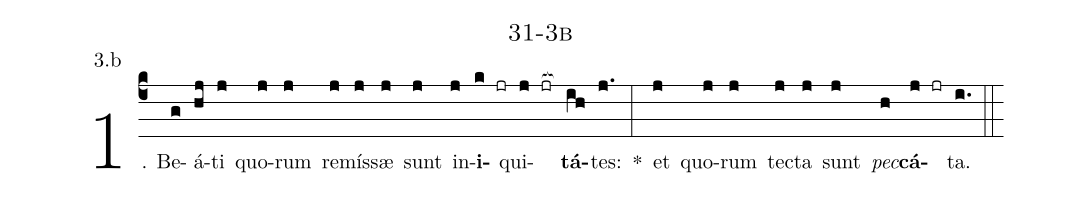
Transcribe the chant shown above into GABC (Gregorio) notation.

name: 31-3b;
annotation: 3.b;
%%
(c4)1. Be(g)á(hj)ti(j) quo(j)rum(j) re(j)mís(j)sæ(j) sunt(j) in(j)<b>i</b>(k jr)qui(j jr[ocb:1{])<b>tá</b>(ih[ocb:0}])tes:(j.) *(:) et(j) quo(j)rum(j) tec(j)ta(j) sunt(j) <i>pec</i>(h)<b>cá</b>(j jr)ta.(i.) (::)
